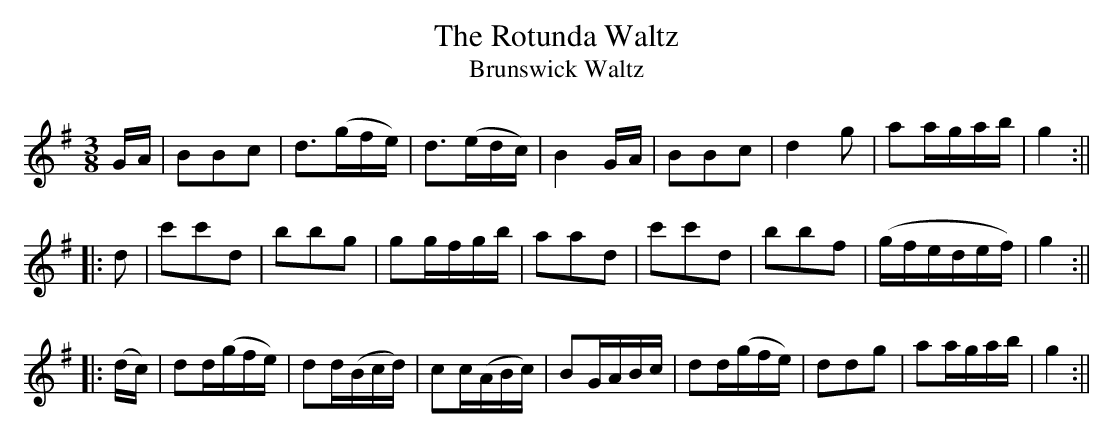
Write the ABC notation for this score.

X:1
T:The Rotunda Waltz
T:Brunswick Waltz
M:3/8
L:1/8
K:Gmaj
G/A/|BBc|d>(gf/e/)|d>(ed/c/)|B2 G/A/|BBc|d2g|aa/g/a/b/|g2:||
||:d|c'c'd|bbg|gg/f/g/b/|aad|c'c'd|bbf|(g/f/e/d/e/f/)|g2:||
||:(d/c/)|dd/(g/f/e/)|dd/(B/c/d/)|cc/(A/B/c/)|BG/A/B/c/|dd/(g/f/e/)|ddg|aa/g/a/b/|g2:||
